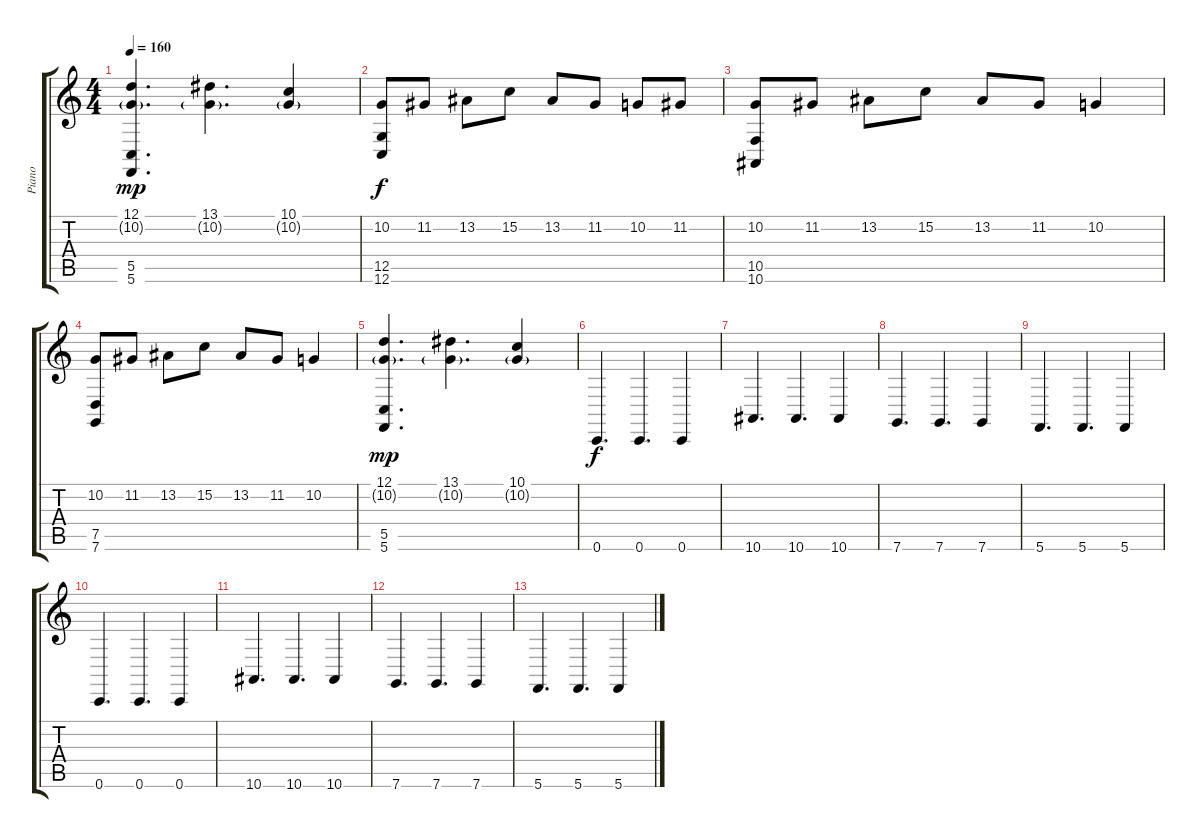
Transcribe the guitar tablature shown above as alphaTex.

\track ("Piano" "Piano") {instrument electricgrandpiano}
\staff {score tabs}
\tuning (D4 A3 F3 C3 G2 C2) {hide}
\ts (4 4)
\tempo 160
\clef g2
\ks c
(12.1 10.2{g} 5.5 5.6).4{d dy mp} (13.1 10.2{g}).4{d} (10.1 10.2{g}).4 |
(10.2 12.5 12.6).8{dy f} 11.2.8 13.2.8 15.2.8 13.2.8 11.2.8 10.2.8 11.2.8 |
(10.2 10.5 10.6).8 11.2.8 13.2.8 15.2.8 13.2.8 11.2.8 10.2.4 |
(10.2 7.5 7.6).8 11.2.8 13.2.8 15.2.8 13.2.8 11.2.8 10.2.4 |
(12.1 10.2{g} 5.5 5.6).4{d dy mp} (13.1 10.2{g}).4{d} (10.1 10.2{g}).4 |
0.6.4{d dy f} 0.6.4{d} 0.6.4 |
10.6.4{d} 10.6.4{d} 10.6.4 |
7.6.4{d} 7.6.4{d} 7.6.4 |
5.6.4{d} 5.6.4{d} 5.6.4 |
0.6.4{d} 0.6.4{d} 0.6.4 |
10.6.4{d} 10.6.4{d} 10.6.4 |
7.6.4{d} 7.6.4{d} 7.6.4 |
5.6.4{d} 5.6.4{d} 5.6.4
